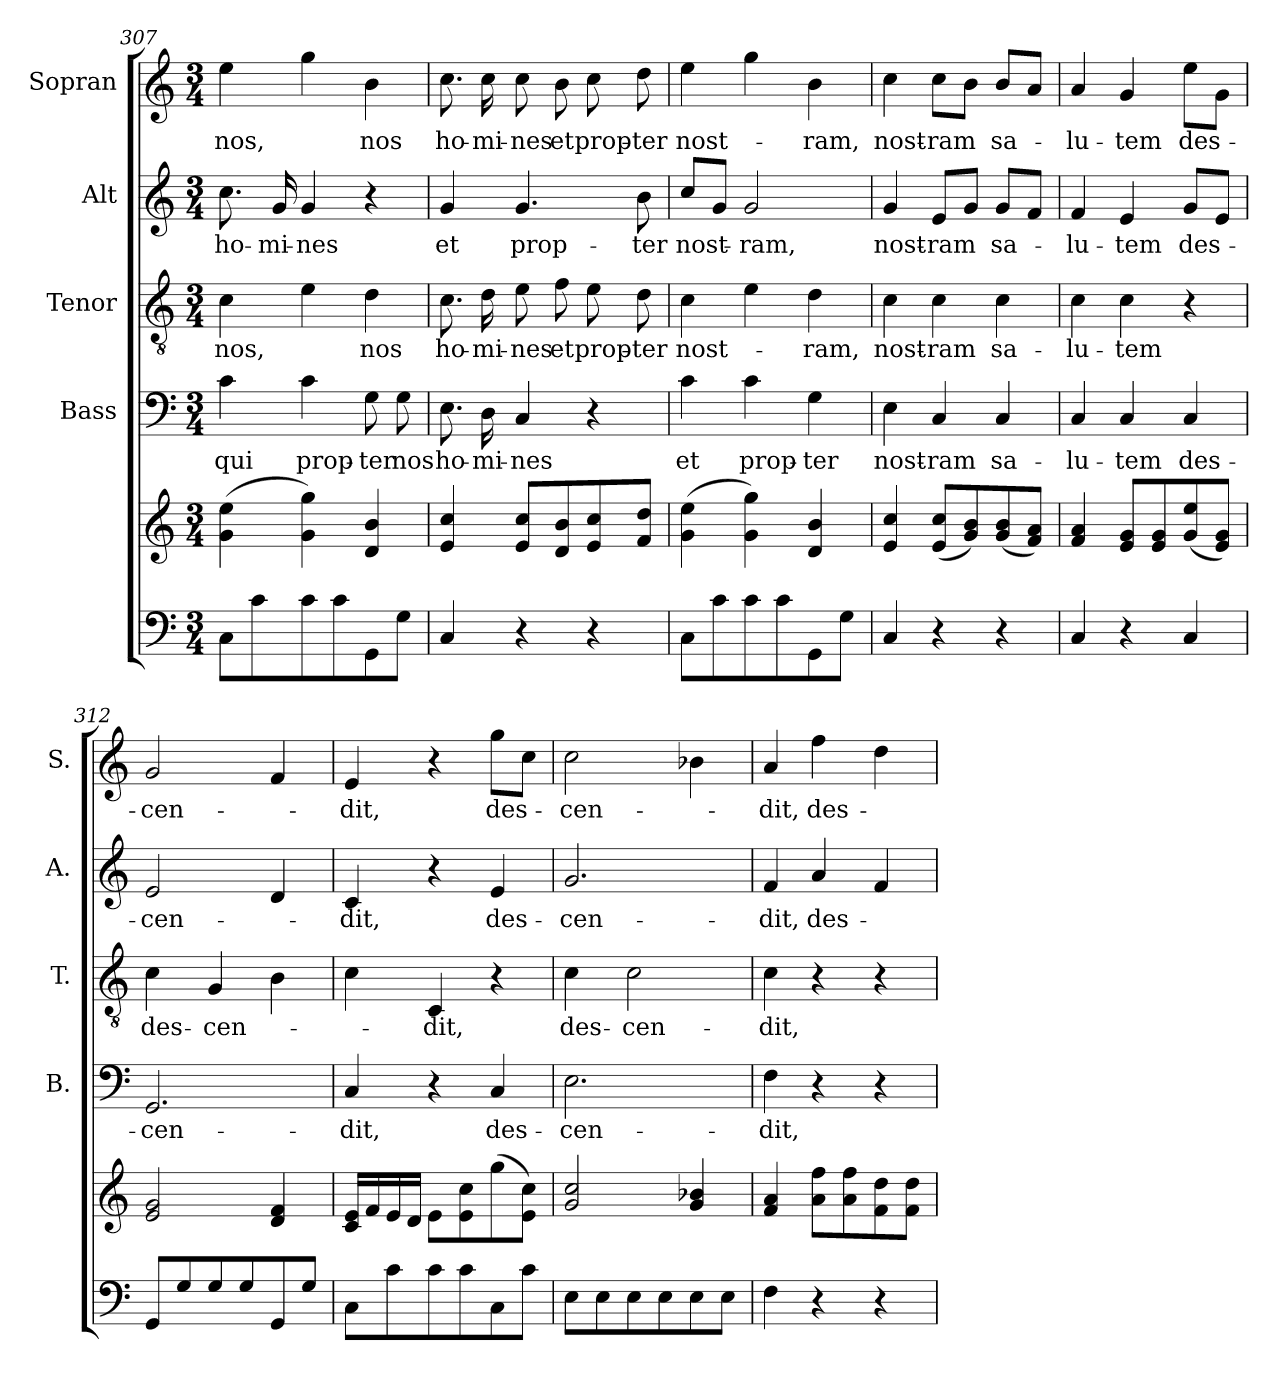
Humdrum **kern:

**kern	**kern	**kern	**text	**kern	**text	**kern	**text	**kern	**text
*part5	*part5	*part4	*part4	*part3	*part3	*part2	*part2	*part1	*part1
*staff6	*staff5	*staff4	*staff4	*staff3	*staff3	*staff2	*staff2	*staff1	*staff1
*	*	*I"Bass	*	*I"Tenor	*	*I"Alt	*	*I"Sopran	*
*	*	*I'B.	*	*I'T.	*	*I'A.	*	*I'S.	*
*clefF4	*clefG2	*clefF4	*	*clefGv2	*	*clefG2	*	*clefG2	*
*k[]	*k[]	*k[]	*	*k[]	*	*k[]	*	*k[]	*
*C:	*C:	*C:	*	*C:	*	*C:	*	*C:	*
*M3/4	*M3/4	*M3/4	*	*M3/4	*	*M3/4	*	*M3/4	*
=307	=307	=307	=307	=307	=307	=307	=307	=307	=307
!	!	!	!LO:LY:b	!	!LO:LY:b	!	!LO:LY:b	!	!LO:LY:b
8C\L	(>4g\ 4ee\	4c\	qui	4c\	nos,	8.cc\	ho-	4ee\	nos,
8c\	.	.	.	.	.	.	.	.	.
!	!	!	!	!	!	!	!LO:LY:b	!	!
.	.	.	.	.	.	16g/	-mi-	.	.
!	!	!	!LO:LY:b	!	!	!	!LO:LY:b	!	!
8c\	4g\ 4gg\)	4c\	prop-	4e\	.	4g/	-nes	4gg\	.
8c\	.	.	.	.	.	.	.	.	.
!	!	!	!LO:LY:b	!	!LO:LY:b	!	!	!	!LO:LY:b
8GG\	4d/ 4b/	8G\	-ter	4d\	nos	4r	.	4b\	nos
!	!	!	!LO:LY:b	!	!	!	!	!	!
8G\J	.	8G\	nos	.	.	.	.	.	.
=308	=308	=308	=308	=308	=308	=308	=308	=308	=308
!	!	!	!LO:LY:b	!	!LO:LY:b	!	!LO:LY:b	!	!LO:LY:b
4C/	4e/ 4cc/	8.E\	ho-	8.c\	ho-	4g/	et	8.cc\	ho-
!	!	!	!LO:LY:b	!	!LO:LY:b	!	!	!	!LO:LY:b
.	.	16D\	-mi-	16d\	-mi-	.	.	16cc\	-mi-
!	!	!	!LO:LY:b	!	!LO:LY:b	!	!LO:LY:b	!	!LO:LY:b
4r	8e/ 8cc/L	4C/	-nes	8e\	-nes	4.g/	prop-	8cc\	-nes
!	!	!	!	!	!LO:LY:b	!	!	!	!LO:LY:b
.	8d/ 8b/	.	.	8f\	et	.	.	8b\	et
!	!	!	!	!	!LO:LY:b	!	!	!	!LO:LY:b
4r	8e/ 8cc/	4r	.	8e\	prop-	.	.	8cc\	prop-
!	!	!	!	!	!LO:LY:b	!	!LO:LY:b	!	!LO:LY:b
.	8f/ 8dd/J	.	.	8d\	-ter	8b\	-ter	8dd\	-ter
=309	=309	=309	=309	=309	=309	=309	=309	=309	=309
!	!	!	!LO:LY:b	!	!LO:LY:b	!	!LO:LY:b	!	!LO:LY:b
8C\L	(>4g\ 4ee\	4c\	et	4c\	nost-	8cc/L	nost-	4ee\	nost-
8c\	.	.	.	.	.	8g/J	.	.	.
!	!	!	!LO:LY:b	!	!	!	!LO:LY:b	!	!
8c\	4g\ 4gg\)	4c\	prop-	4e\	.	2g/	-ram,	4gg\	.
8c\	.	.	.	.	.	.	.	.	.
!	!	!	!LO:LY:b	!	!LO:LY:b	!	!	!	!LO:LY:b
8GG\	4d/ 4b/	4G\	-ter	4d\	-ram,	.	.	4b\	-ram,
8G\J	.	.	.	.	.	.	.	.	.
!!LO:LB:g=z
=310	=310	=310	=310	=310	=310	=310	=310	=310	=310
!	!	!	!LO:LY:b	!	!LO:LY:b	!	!LO:LY:b	!	!LO:LY:b
4C/	4e/ 4cc/	4E\	nost-	4c\	nost-	4g/	nost-	4cc\	nost-
!	!	!	!LO:LY:b	!	!LO:LY:b	!	!LO:LY:b	!	!LO:LY:b
4r	(<8e/ 8cc/L	4C/	-ram	4c\	-ram	8e/L	-ram	8cc\L	-ram
.	8g/ 8b/)	.	.	.	.	8g/J	.	8b\J	.
!	!	!	!LO:LY:b	!	!LO:LY:b	!	!LO:LY:b	!	!LO:LY:b
4r	(<8g/ 8b/	4C/	sa-	4c\	sa-	8g/L	sa-	8b/L	sa-
.	8f/ 8a/J)	.	.	.	.	8f/J	.	8a/J	.
=311	=311	=311	=311	=311	=311	=311	=311	=311	=311
!	!	!	!LO:LY:b	!	!LO:LY:b	!	!LO:LY:b	!	!LO:LY:b
4C/	4f/ 4a/	4C/	-lu-	4c\	-lu-	4f/	-lu-	4a/	-lu-
!	!	!	!LO:LY:b	!	!LO:LY:b	!	!LO:LY:b	!	!LO:LY:b
4r	8e/ 8g/L	4C/	-tem	4c\	-tem	4e/	-tem	4g/	-tem
.	8e/ 8g/	.	.	.	.	.	.	.	.
!	!	!	!LO:LY:b	!	!	!	!LO:LY:b	!	!LO:LY:b
4C/	(<8g/ 8ee/	4C/	des-	4r	.	8g/L	des-	8ee\L	des-
.	8e/ 8g/J)	.	.	.	.	8e/J	.	8g\J	.
=312	=312	=312	=312	=312	=312	=312	=312	=312	=312
!	!	!	!LO:LY:b	!	!LO:LY:b	!	!LO:LY:b	!	!LO:LY:b
8GG/L	2e/ 2g/	2.GG/	-cen-	4c\	des-	2e/	-cen-	2g/	-cen-
8G/	.	.	.	.	.	.	.	.	.
!	!	!	!	!	!LO:LY:b	!	!	!	!
8G/	.	.	.	4G/	-cen-	.	.	.	.
8G/	.	.	.	.	.	.	.	.	.
8GG/	4d/ 4f/	.	.	4B\	.	4d/	.	4f/	.
8G/J	.	.	.	.	.	.	.	.	.
=313	=313	=313	=313	=313	=313	=313	=313	=313	=313
!	!	!	!LO:LY:b	!	!	!	!LO:LY:b	!	!LO:LY:b
8C\L	16c/ 16e/LL	4C/	-dit,	4c\	.	4c/	-dit,	4e/	-dit,
.	16f/	.	.	.	.	.	.	.	.
8c\	16e/	.	.	.	.	.	.	.	.
.	16d/JJ	.	.	.	.	.	.	.	.
!	!	!	!	!	!LO:LY:b	!	!	!	!
8c\	8e\L	4r	.	4C/	-dit,	4r	.	4r	.
8c\	8e\ 8cc\	.	.	.	.	.	.	.	.
!	!	!	!LO:LY:b	!	!	!	!LO:LY:b	!	!LO:LY:b
8C\	(>8gg\	4C/	des-	4r	.	4e/	des-	8gg\L	des-
8c\J	8e\ 8cc\J)	.	.	.	.	.	.	8cc\J	.
=314	=314	=314	=314	=314	=314	=314	=314	=314	=314
!	!	!	!LO:LY:b	!	!LO:LY:b	!	!LO:LY:b	!	!LO:LY:b
8E\L	2g/ 2cc/	2.E\	-cen-	4c\	des-	2.g/	-cen-	2cc\	-cen-
8E\	.	.	.	.	.	.	.	.	.
!	!	!	!	!	!LO:LY:b	!	!	!	!
8E\	.	.	.	2c\	-cen-	.	.	.	.
8E\	.	.	.	.	.	.	.	.	.
8E\	4g/ 4b-X/	.	.	.	.	.	.	4b-X\	.
8E\J	.	.	.	.	.	.	.	.	.
=315	=315	=315	=315	=315	=315	=315	=315	=315	=315
!	!	!	!LO:LY:b	!	!LO:LY:b	!	!LO:LY:b	!	!LO:LY:b
4F\	4f/ 4a/	4F\	-dit,	4c\	-dit,	4f/	-dit,	4a/	-dit,
!	!	!	!	!	!	!	!LO:LY:b	!	!LO:LY:b
4r	8a\ 8ff\L	4r	.	4r	.	4a/	des-	4ff\	des-
.	8a\ 8ff\	.	.	.	.	.	.	.	.
4r	8f\ 8dd\	4r	.	4r	.	4f/	.	4dd\	.
.	8f\ 8dd\J	.	.	.	.	.	.	.	.
=	=	=	=	=	=	=	=	=	=
*-	*-	*-	*-	*-	*-	*-	*-	*-	*-
